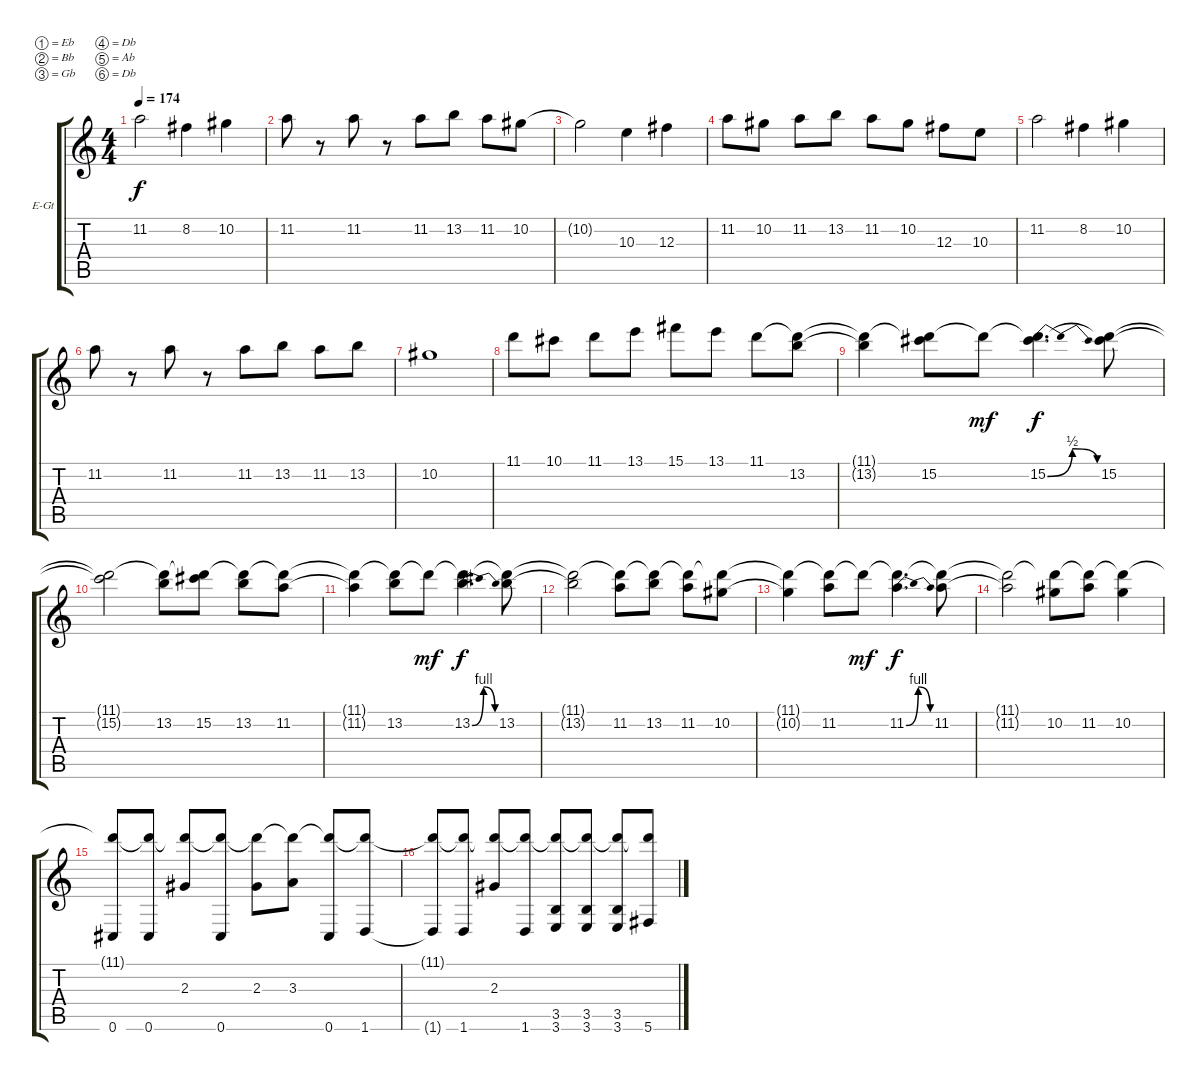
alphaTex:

\bracketExtendMode groupsimilarinstruments
\firstSystemTrackNameOrientation horizontal
\otherSystemsTrackNameOrientation horizontal
\track ("Guitar 1" "E-Gt") {solo instrument distortionguitar}
\staff {score tabs}
\tuning (Eb4 Bb3 Gb3 Db3 Ab2 Db2)
\ts (4 4)
\tempo 174
\clef g2
\ks c
11.2{t}.2{dy f} 8.2.4 10.2.4 |
11.2.8 r.8 11.2.8 r.8 11.2.8 13.2.8 11.2.8 10.2.8 |
10.2{t}.2 10.3.4 12.3.4 |
11.2.8 10.2.8 11.2.8 13.2.8 11.2.8 10.2.8 12.3.8 10.3.8 |
11.2.2 8.2.4 10.2.4 |
11.2.8 r.8 11.2.8 r.8 11.2.8 13.2.8 11.2.8 13.2.8 |
10.2.1 |
11.1.8 10.1.8 11.1.8 13.1.8 15.1.8 13.1.8 11.1.8 (13.2 11.1{t}).8 |
(13.2{t} 11.1{t}).4 (15.2 11.1{t}).8 11.1{t}.8{dy mf} (15.2{be (bendrelease 0 0 30 2 30 2 60 0)} 11.1{t}).4{d dy f} (15.2 11.1{t}).8 |
(15.2{t} 11.1{t}).2 (13.2 11.1{t}).8 (15.2 11.1{t}).8 (13.2 11.1{t}).8 (11.2 11.1{t}).8 |
(11.2{t} 11.1{t}).4 (13.2 11.1{t}).8 11.1{t}.8{dy mf} (13.2{be (bendrelease 0 0 30 4 30 4 60 0)} 11.1{t}).4{d dy f} (13.2 11.1{t}).8 |
(13.2{t} 11.1{t}).2 (11.2 11.1{t}).8 (13.2 11.1{t}).8 (11.2 11.1{t}).8 (10.2 11.1{t}).8 |
(10.2{t} 11.1{t}).4 (11.2 11.1{t}).8 11.1{t}.8{dy mf} (11.2{be (bendrelease 0 0 30 4 30 4 60 0)} 11.1{t}).4{d dy f} (11.2 11.1{t}).8 |
(11.2{t} 11.1{t}).2 (10.2 11.1{t}).8 (11.2 11.1{t}).8 (10.2 11.1{t}).4 |
(0.6 11.1{t}).8 (0.6 11.1{t}).8 (2.3 11.1{t}).8 (0.6 11.1{t}).8 (2.3 11.1{t}).8 (3.3 11.1{t}).8 (0.6 11.1{t}).8 (1.6 11.1{t}).8 |
(1.6{t} 11.1{t}).8 (1.6 11.1{t}).8 (2.3 11.1{t}).8 (1.6 11.1{t}).8 (3.5 3.6 11.1{t}).8 (3.5 3.6 11.1{t}).8 (3.5 3.6 11.1{t}).8 (5.6 11.1{t}).8
